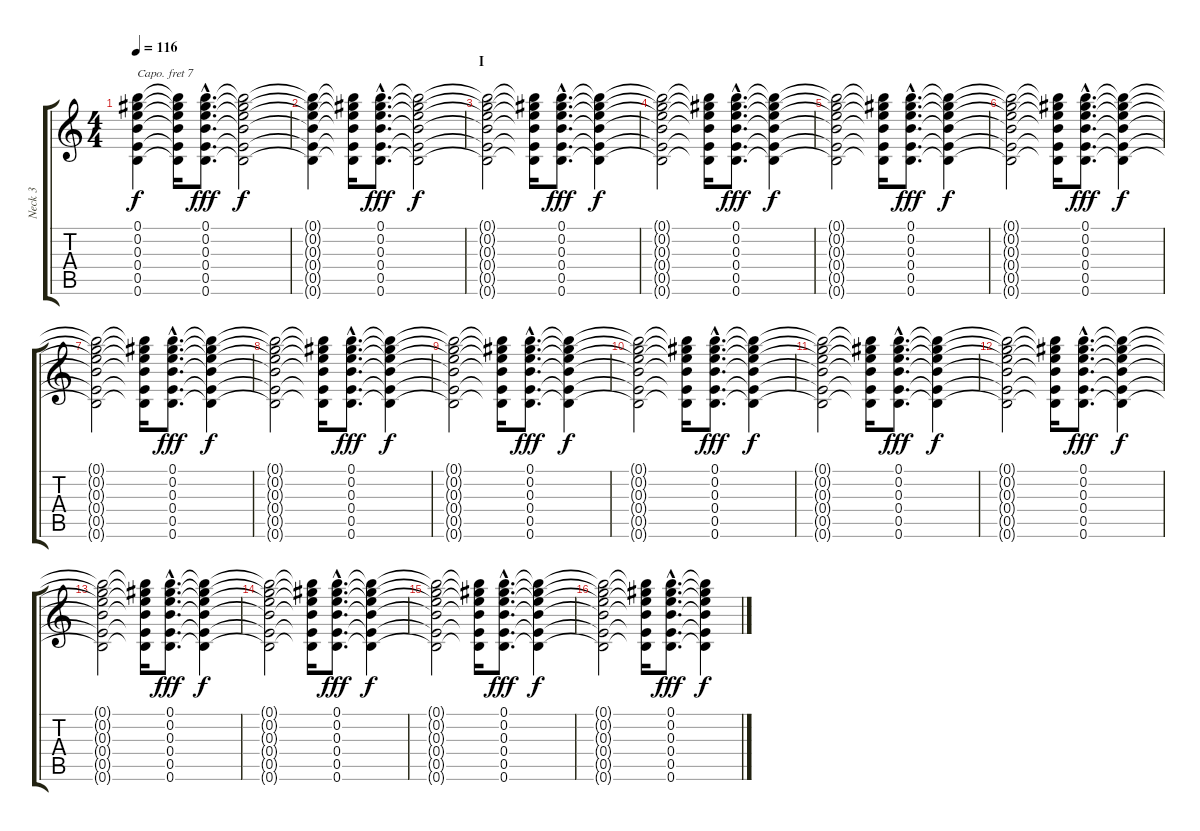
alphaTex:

\track ("Neck 3" "Neck 3") {instrument electricguitarclean}
\staff {score tabs}
\capo 7
\tuning (E4 Db4 A3 E3 A2 E2) {hide}
\ts (4 4)
\tempo 116
\clef g2
\ks c
(0.1{t} 0.2{t} 0.3{t} 0.4{t} 0.5{t} 0.6{t}).4{dy f} (0.1{t} 0.2{t} 0.3{t} 0.4{t} 0.5{t} 0.6{t}).16 (0.1{hac} 0.2{hac} 0.3{hac} 0.4{hac} 0.5{hac} 0.6{hac}).8{d dy fff} (0.1{t} 0.2{t} 0.3{t} 0.4{t} 0.5{t} 0.6{t}).2{dy f} |
(0.1{t} 0.2{t} 0.3{t} 0.4{t} 0.5{t} 0.6{t}).4 (0.1{t} 0.2{t} 0.3{t} 0.4{t} 0.5{t} 0.6{t}).16 (0.1{hac} 0.2{hac} 0.3{hac} 0.4{hac} 0.5{hac} 0.6{hac}).8{d dy fff} (0.1{t} 0.2{t} 0.3{t} 0.4{t} 0.5{t} 0.6{t}).2{dy f} |
\section ("" "I")
(0.1{t} 0.2{t} 0.3{t} 0.4{t} 0.5{t} 0.6{t}).2 (0.1{t} 0.2{t} 0.3{t} 0.4{t} 0.5{t} 0.6{t}).16 (0.1{hac} 0.2{hac} 0.3{hac} 0.4{hac} 0.5{hac} 0.6{hac}).8{d dy fff} (0.1{t} 0.2{t} 0.3{t} 0.4{t} 0.5{t} 0.6{t}).4{dy f} |
(0.1{t} 0.2{t} 0.3{t} 0.4{t} 0.5{t} 0.6{t}).2 (0.1{t} 0.2{t} 0.3{t} 0.4{t} 0.5{t} 0.6{t}).16 (0.1{hac} 0.2{hac} 0.3{hac} 0.4{hac} 0.5{hac} 0.6{hac}).8{d dy fff} (0.1{t} 0.2{t} 0.3{t} 0.4{t} 0.5{t} 0.6{t}).4{dy f} |
(0.1{t} 0.2{t} 0.3{t} 0.4{t} 0.5{t} 0.6{t}).2 (0.1{t} 0.2{t} 0.3{t} 0.4{t} 0.5{t} 0.6{t}).16 (0.1{hac} 0.2{hac} 0.3{hac} 0.4{hac} 0.5{hac} 0.6{hac}).8{d dy fff} (0.1{t} 0.2{t} 0.3{t} 0.4{t} 0.5{t} 0.6{t}).4{dy f} |
(0.1{t} 0.2{t} 0.3{t} 0.4{t} 0.5{t} 0.6{t}).2 (0.1{t} 0.2{t} 0.3{t} 0.4{t} 0.5{t} 0.6{t}).16 (0.1{hac} 0.2{hac} 0.3{hac} 0.4{hac} 0.5{hac} 0.6{hac}).8{d dy fff} (0.1{t} 0.2{t} 0.3{t} 0.4{t} 0.5{t} 0.6{t}).4{dy f} |
(0.1{t} 0.2{t} 0.3{t} 0.4{t} 0.5{t} 0.6{t}).2 (0.1{t} 0.2{t} 0.3{t} 0.4{t} 0.5{t} 0.6{t}).16 (0.1{hac} 0.2{hac} 0.3{hac} 0.4{hac} 0.5{hac} 0.6{hac}).8{d dy fff} (0.1{t} 0.2{t} 0.3{t} 0.4{t} 0.5{t} 0.6{t}).4{dy f} |
(0.1{t} 0.2{t} 0.3{t} 0.4{t} 0.5{t} 0.6{t}).2 (0.1{t} 0.2{t} 0.3{t} 0.4{t} 0.5{t} 0.6{t}).16 (0.1{hac} 0.2{hac} 0.3{hac} 0.4{hac} 0.5{hac} 0.6{hac}).8{d dy fff} (0.1{t} 0.2{t} 0.3{t} 0.4{t} 0.5{t} 0.6{t}).4{dy f} |
(0.1{t} 0.2{t} 0.3{t} 0.4{t} 0.5{t} 0.6{t}).2 (0.1{t} 0.2{t} 0.3{t} 0.4{t} 0.5{t} 0.6{t}).16 (0.1{hac} 0.2{hac} 0.3{hac} 0.4{hac} 0.5{hac} 0.6{hac}).8{d dy fff} (0.1{t} 0.2{t} 0.3{t} 0.4{t} 0.5{t} 0.6{t}).4{dy f} |
(0.1{t} 0.2{t} 0.3{t} 0.4{t} 0.5{t} 0.6{t}).2 (0.1{t} 0.2{t} 0.3{t} 0.4{t} 0.5{t} 0.6{t}).16 (0.1{hac} 0.2{hac} 0.3{hac} 0.4{hac} 0.5{hac} 0.6{hac}).8{d dy fff} (0.1{t} 0.2{t} 0.3{t} 0.4{t} 0.5{t} 0.6{t}).4{dy f} |
(0.1{t} 0.2{t} 0.3{t} 0.4{t} 0.5{t} 0.6{t}).2 (0.1{t} 0.2{t} 0.3{t} 0.4{t} 0.5{t} 0.6{t}).16 (0.1{hac} 0.2{hac} 0.3{hac} 0.4{hac} 0.5{hac} 0.6{hac}).8{d dy fff} (0.1{t} 0.2{t} 0.3{t} 0.4{t} 0.5{t} 0.6{t}).4{dy f} |
(0.1{t} 0.2{t} 0.3{t} 0.4{t} 0.5{t} 0.6{t}).2 (0.1{t} 0.2{t} 0.3{t} 0.4{t} 0.5{t} 0.6{t}).16 (0.1{hac} 0.2{hac} 0.3{hac} 0.4{hac} 0.5{hac} 0.6{hac}).8{d dy fff} (0.1{t} 0.2{t} 0.3{t} 0.4{t} 0.5{t} 0.6{t}).4{dy f} |
(0.1{t} 0.2{t} 0.3{t} 0.4{t} 0.5{t} 0.6{t}).2 (0.1{t} 0.2{t} 0.3{t} 0.4{t} 0.5{t} 0.6{t}).16 (0.1{hac} 0.2{hac} 0.3{hac} 0.4{hac} 0.5{hac} 0.6{hac}).8{d dy fff} (0.1{t} 0.2{t} 0.3{t} 0.4{t} 0.5{t} 0.6{t}).4{dy f} |
(0.1{t} 0.2{t} 0.3{t} 0.4{t} 0.5{t} 0.6{t}).2 (0.1{t} 0.2{t} 0.3{t} 0.4{t} 0.5{t} 0.6{t}).16 (0.1{hac} 0.2{hac} 0.3{hac} 0.4{hac} 0.5{hac} 0.6{hac}).8{d dy fff} (0.1{t} 0.2{t} 0.3{t} 0.4{t} 0.5{t} 0.6{t}).4{dy f} |
(0.1{t} 0.2{t} 0.3{t} 0.4{t} 0.5{t} 0.6{t}).2 (0.1{t} 0.2{t} 0.3{t} 0.4{t} 0.5{t} 0.6{t}).16 (0.1{hac} 0.2{hac} 0.3{hac} 0.4{hac} 0.5{hac} 0.6{hac}).8{d dy fff} (0.1{t} 0.2{t} 0.3{t} 0.4{t} 0.5{t} 0.6{t}).4{dy f} |
(0.1{t} 0.2{t} 0.3{t} 0.4{t} 0.5{t} 0.6{t}).2 (0.1{t} 0.2{t} 0.3{t} 0.4{t} 0.5{t} 0.6{t}).16 (0.1{hac} 0.2{hac} 0.3{hac} 0.4{hac} 0.5{hac} 0.6{hac}).8{d dy fff} (0.1{t} 0.2{t} 0.3{t} 0.4{t} 0.5{t} 0.6{t}).4{dy f}
